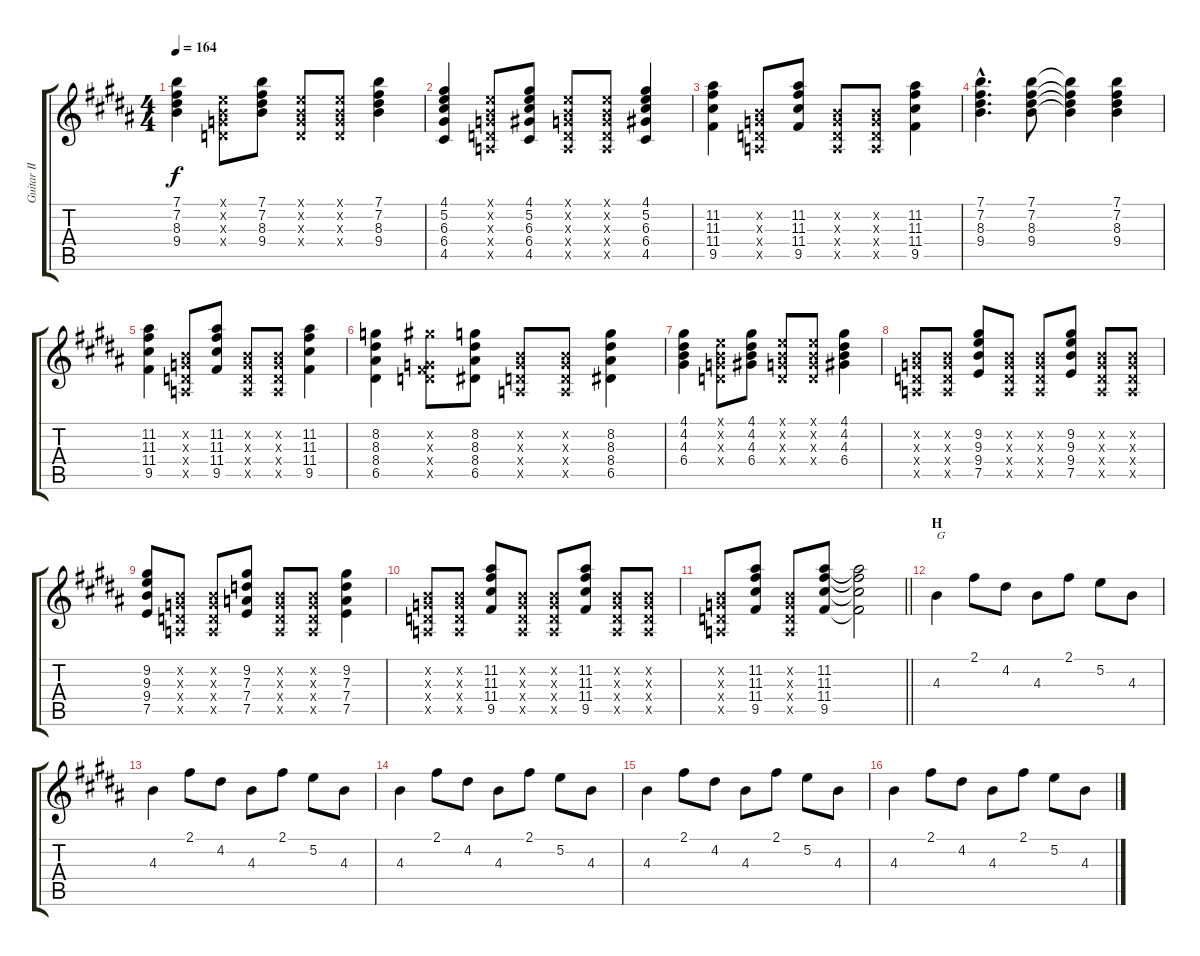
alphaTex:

\track ("Guitar II" "Guitar II") {instrument distortionguitar}
\staff {score tabs}
\tuning (E4 B3 G3 D3 A2 E2) {hide}
\ts (4 4)
\tempo 164
\clef g2
\ks b
(7.1 7.2 8.3 9.4).4{dy f} (0.1{x} 0.2{x} 0.3{x} 0.4{x}).8 (7.1 7.2 8.3 9.4).8 (0.1{x} 0.2{x} 0.3{x} 0.4{x}).8 (0.1{x} 0.2{x} 0.3{x} 0.4{x}).8 (7.1 7.2 8.3 9.4).4 |
(4.1 5.2 6.3 6.4 4.5).4 (0.1{x} 0.2{x} 0.3{x} 0.4{x} 0.5{x}).8 (4.1 5.2 6.3 6.4 4.5).8 (0.1{x} 0.2{x} 0.3{x} 0.4{x} 0.5{x}).8 (0.1{x} 0.2{x} 0.3{x} 0.4{x} 0.5{x}).8 (4.1 5.2 6.3 6.4 4.5).4 |
(11.2 11.3 11.4 9.5).4 (0.2{x} 0.3{x} 0.4{x} 0.5{x}).8 (11.2 11.3 11.4 9.5).8 (0.2{x} 0.3{x} 0.4{x} 0.5{x}).8 (0.2{x} 0.3{x} 0.4{x} 0.5{x}).8 (11.2 11.3 11.4 9.5).4 |
(7.1{hac} 7.2{hac} 8.3{hac} 9.4{hac}).4{d} (7.1 7.2 8.3 9.4).8 (7.1{t} 7.2{t} 8.3{t} 9.4{t}).4 (7.1 7.2 8.3 9.4).4 |
(11.2 11.3 11.4 9.5).4 (0.2{x} 0.3{x} 0.4{x} 0.5{x}).8 (11.2 11.3 11.4 9.5).8 (0.2{x} 0.3{x} 0.4{x} 0.5{x}).8 (0.2{x} 0.3{x} 0.4{x} 0.5{x}).8 (11.2 11.3 11.4 9.5).4 |
(8.2 8.3 8.4 6.5).4 (9.2{x} 0.3{x} 0.4{x} 9.5{x}).8 (8.2 8.3 8.4 6.5).8 (0.2{x} 0.3{x} 0.4{x} 0.5{x}).8 (0.2{x} 0.3{x} 0.4{x} 0.5{x}).8 (8.2 8.3 8.4 6.5).4 |
(4.1 4.2 4.3 6.4).4 (0.1{x} 0.2{x} 0.3{x} 0.4{x}).8 (4.1 4.2 4.3 6.4).8 (0.1{x} 0.2{x} 0.3{x} 0.4{x}).8 (0.1{x} 0.2{x} 0.3{x} 0.4{x}).8 (4.1 4.2 4.3 6.4).4 |
(0.2{x} 0.3{x} 0.4{x} 0.5{x}).8 (0.2{x} 0.3{x} 0.4{x} 0.5{x}).8 (9.2 9.3 9.4 7.5).8 (0.2{x} 0.3{x} 0.4{x} 0.5{x}).8 (0.2{x} 0.3{x} 0.4{x} 0.5{x}).8 (9.2 9.3 9.4 7.5).8 (0.2{x} 0.3{x} 0.4{x} 0.5{x}).8 (0.2{x} 0.3{x} 0.4{x} 0.5{x}).8 |
(9.2 9.3 9.4 7.5).8 (0.2{x} 0.3{x} 0.4{x} 0.5{x}).8 (0.2{x} 0.3{x} 0.4{x} 0.5{x}).8 (9.2 7.3 7.4 7.5).8 (0.2{x} 0.3{x} 0.4{x} 0.5{x}).8 (0.2{x} 0.3{x} 0.4{x} 0.5{x}).8 (9.2 7.3 7.4 7.5).4 |
(0.2{x} 0.3{x} 0.4{x} 0.5{x}).8 (0.2{x} 0.3{x} 0.4{x} 0.5{x}).8 (11.2 11.3 11.4 9.5).8 (0.2{x} 0.3{x} 0.4{x} 0.5{x}).8 (0.2{x} 0.3{x} 0.4{x} 0.5{x}).8 (11.2 11.3 11.4 9.5).8 (0.2{x} 0.3{x} 0.4{x} 0.5{x}).8 (0.2{x} 0.3{x} 0.4{x} 0.5{x}).8 |
\barLineRight lightlight
(0.2{x} 0.3{x} 0.4{x} 0.5{x}).8 (11.2 11.3 11.4 9.5).8 (0.2{x} 0.3{x} 0.4{x} 0.5{x}).8 (11.2 11.3 11.4 9.5).8 (11.2{t} 11.3{t} 11.4{t} 9.5{t}).2 |
\section ("" "H")
4.3.4{txt "G" volume 12} 2.1.8 4.2.8 4.3.8 2.1.8 5.2.8 4.3.8 |
4.3.4 2.1.8 4.2.8 4.3.8 2.1.8 5.2.8 4.3.8 |
4.3.4 2.1.8 4.2.8 4.3.8 2.1.8 5.2.8 4.3.8 |
4.3.4 2.1.8 4.2.8 4.3.8 2.1.8 5.2.8 4.3.8 |
4.3.4 2.1.8 4.2.8 4.3.8 2.1.8 5.2.8 4.3.8
